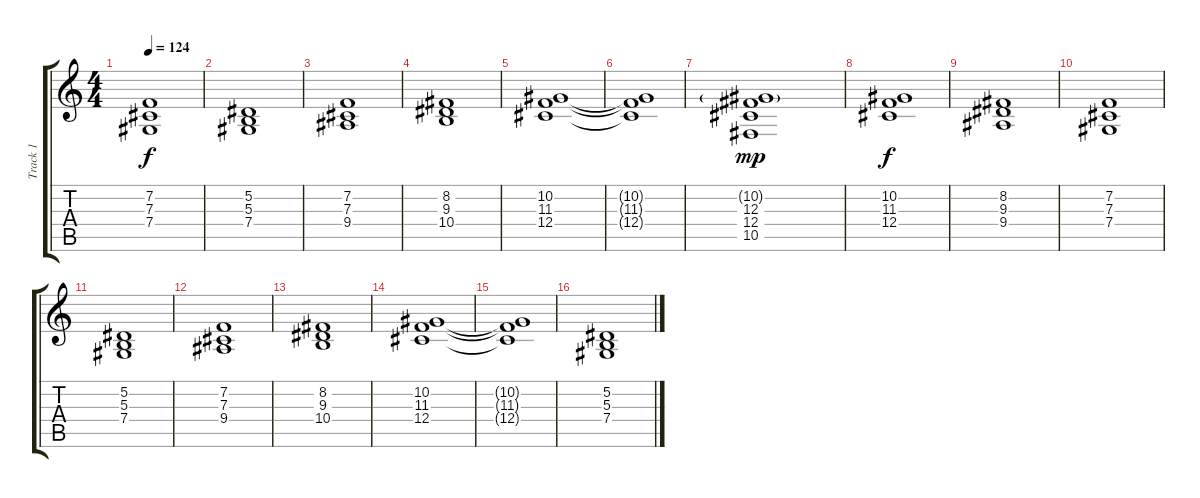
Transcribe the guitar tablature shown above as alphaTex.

\track ("Track 1" "Track 1") {instrument stringensemble2}
\staff {score tabs}
\tuning (Eb4 Bb3 Gb3 Db3 Ab2 Eb2) {hide}
\ts (4 4)
\tempo 124
\clef g2
\ks c
(7.2 7.3 7.4).1{dy f} |
(5.2 5.3 7.4).1 |
(7.2 7.3 9.4).1 |
(8.2 9.3 10.4).1 |
(10.2 11.3 12.4).1 |
(10.2{t} 11.3{t} 12.4{t}).1 |
(10.2{g} 12.3 12.4 10.5).1{dy mp} |
(10.2 11.3 12.4).1{dy f} |
(8.2 9.3 9.4).1 |
(7.2 7.3 7.4).1 |
(5.2 5.3 7.4).1 |
(7.2 7.3 9.4).1 |
(8.2 9.3 10.4).1 |
(10.2 11.3 12.4).1 |
(10.2{t} 11.3{t} 12.4{t}).1 |
(5.2 5.3 7.4).1
